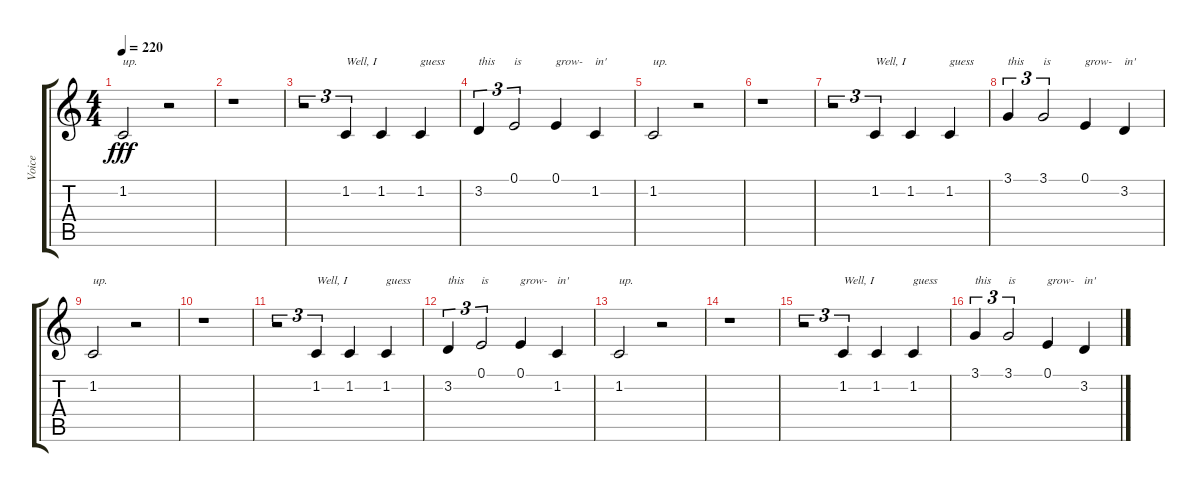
\track ("Voice" "Voice") {instrument accordion}
\staff {score tabs}
\tuning (E4 B3 G3 D3 A2 E2) {hide}
\ts (4 4)
\tempo 220
\clef g2
\ks c
1.2.2{txt "up." dy fff} r.2 |
r.1 |
r.2{tu (3 2)} 1.2.4{tu (3 2) txt "Well, I"} 1.2.4 1.2.4{txt "guess"} |
3.2.4{tu (3 2) txt "this"} 0.1.2{tu (3 2) txt "is"} 0.1.4{txt "grow-"} 1.2.4{txt "in'"} |
1.2.2{txt "up."} r.2 |
r.1 |
r.2{tu (3 2)} 1.2.4{tu (3 2) txt "Well, I"} 1.2.4 1.2.4{txt "guess"} |
3.1.4{tu (3 2) txt "this"} 3.1.2{tu (3 2) txt "is"} 0.1.4{txt "grow-"} 3.2.4{txt "in'"} |
1.2.2{txt "up."} r.2 |
r.1 |
r.2{tu (3 2)} 1.2.4{tu (3 2) txt "Well, I"} 1.2.4 1.2.4{txt "guess"} |
3.2.4{tu (3 2) txt "this"} 0.1.2{tu (3 2) txt "is"} 0.1.4{txt "grow-"} 1.2.4{txt "in'"} |
1.2.2{txt "up."} r.2 |
r.1 |
r.2{tu (3 2)} 1.2.4{tu (3 2) txt "Well, I"} 1.2.4 1.2.4{txt "guess"} |
3.1.4{tu (3 2) txt "this"} 3.1.2{tu (3 2) txt "is"} 0.1.4{txt "grow-"} 3.2.4{txt "in'"}
